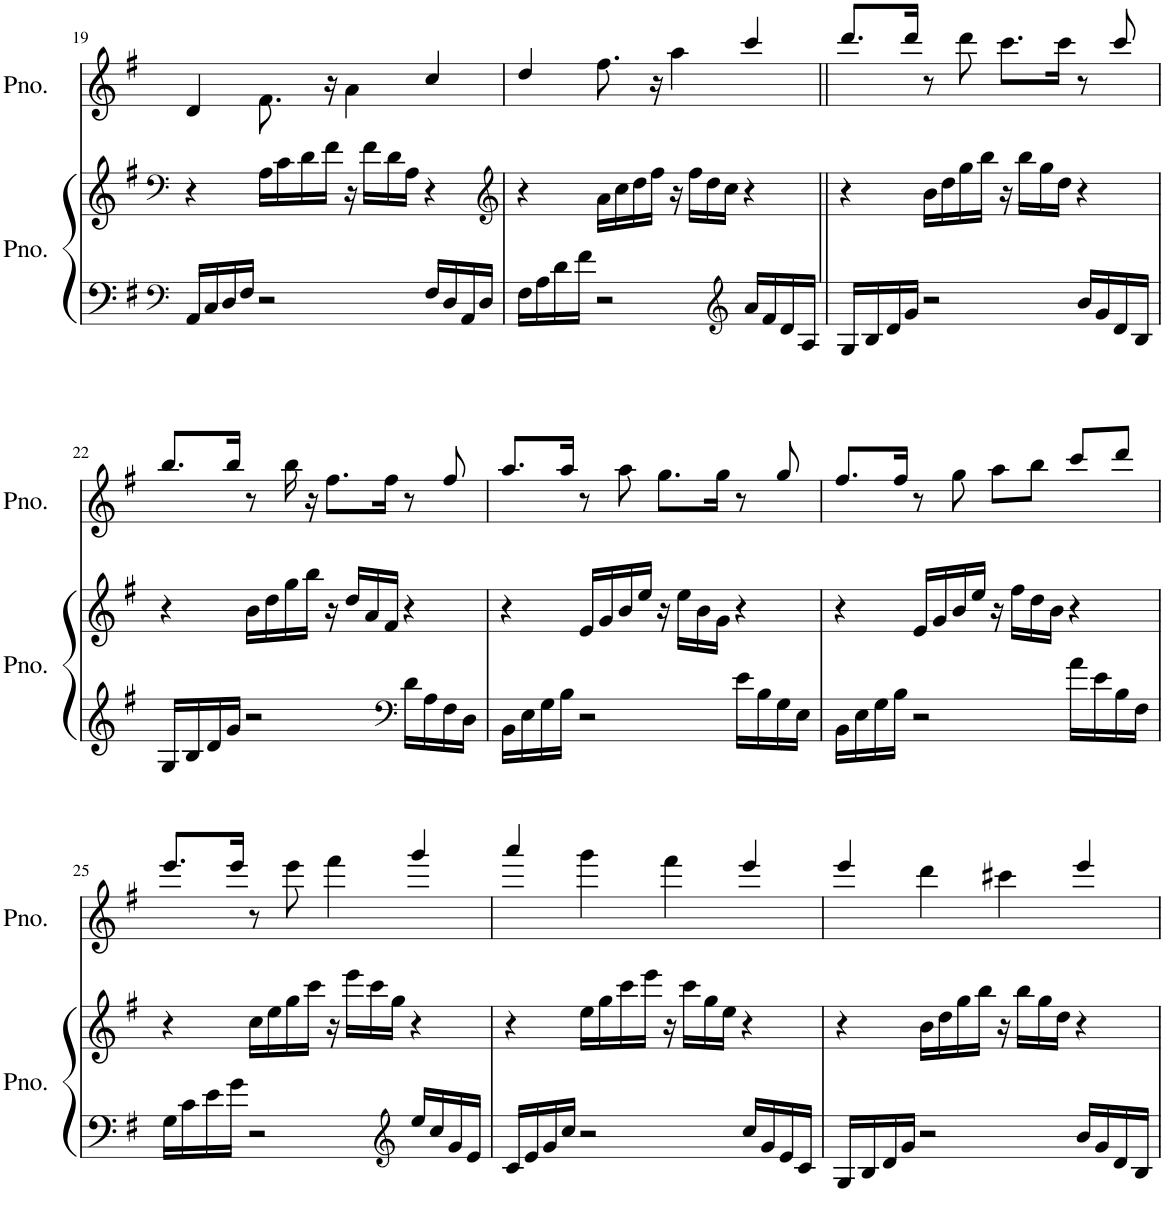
**kern	**kern	**kern
*part2	*part2	*part1
*staff3	*staff2	*staff1
*I"Piano	*	*I"Piano
*I'Pno.	*	*I'Pno.
!!LO:PB:g=z
*clefF4	*clefF4	*clefG2
*k[f#]	*k[f#]	*k[f#]
*M4/4	*M4/4	*M4/4
=19	=19	=19
16AA/LL	4r	4d/
16C/	.	.
16D/	.	.
16F#/JJ	.	.
2r	16A\LL	8.f#\
.	16c\	.
.	16d\	.
.	16f#\JJ	16r
.	16r	4a\
.	16f#\LL	.
.	16d\	.
.	16A\JJ	.
16F#/LL	4r	4cc/
16D/	.	.
16AA/	.	.
16D/JJ	.	.
=20	=20	=20
*	*clefG2	*
16F#\LL	4r	4dd/
16A\	.	.
16d\	.	.
16f#\JJ	.	.
2r	16a\LL	8.ff#\
.	16cc\	.
.	16dd\	.
.	16ff#\JJ	16r
.	16r	4aa\
.	16ff#\LL	.
.	16dd\	.
.	16cc\JJ	.
*clefG2	*	*
16a/LL	4r	4ccc/
16f#/	.	.
16d/	.	.
16A/JJ	.	.
=21||	=21||	=21||
16G/LL	4r	8.ddd/L
16B/	.	.
16d/	.	.
16g/JJ	.	16ddd/Jk
2r	16b\LL	8r
.	16dd\	.
.	16gg\	8ddd\
.	16bb\JJ	.
.	16r	8.ccc\L
.	16bb\LL	.
.	16gg\	.
.	16dd\JJ	16ccc\Jk
16b/LL	4r	8r
16g/	.	.
16d/	.	8ccc/
16B/JJ	.	.
!!LO:LB:g=z
=22	=22	=22
16G/LL	4r	8.bb/L
16B/	.	.
16d/	.	.
16g/JJ	.	16bb/Jk
2r	16b\LL	8r
.	16dd\	.
.	16gg\	16bb\
.	16bb\JJ	16r
.	16r	8.ff#\L
.	16dd/LL	.
.	16a/	.
.	16f#/JJ	16ff#\Jk
*clefF4	*	*
16d\LL	4r	8r
16A\	.	.
16F#\	.	8ff#/
16D\JJ	.	.
=23	=23	=23
16BB\LL	4r	8.aa/L
16E\	.	.
16G\	.	.
16B\JJ	.	16aa/Jk
2r	16e/LL	8r
.	16g/	.
.	16b/	8aa\
.	16ee/JJ	.
.	16r	8.gg\L
.	16ee\LL	.
.	16b\	.
.	16g\JJ	16gg\Jk
16e\LL	4r	8r
16B\	.	.
16G\	.	8gg/
16E\JJ	.	.
=24	=24	=24
16BB\LL	4r	8.ff#/L
16E\	.	.
16G\	.	.
16B\JJ	.	16ff#/Jk
2r	16e/LL	8r
.	16g/	.
.	16b/	8gg\
.	16ee/JJ	.
.	16r	8aa\L
.	16ff#\LL	.
.	16dd\	8bb\J
.	16b\JJ	.
16a\LL	4r	8ccc/L
16e\	.	.
16B\	.	8ddd/J
16F#\JJ	.	.
!!LO:LB:g=z
=25	=25	=25
16G\LL	4r	8.eee/L
16c\	.	.
16e\	.	.
16g\JJ	.	16eee/Jk
2r	16cc\LL	8r
.	16ee\	.
.	16gg\	8eee\
.	16ccc\JJ	.
.	16r	4fff#\
.	16eee\LL	.
.	16ccc\	.
.	16gg\JJ	.
*clefG2	*	*
16ee/LL	4r	4ggg/
16cc/	.	.
16g/	.	.
16e/JJ	.	.
=26	=26	=26
16c/LL	4r	4aaa/
16e/	.	.
16g/	.	.
16cc/JJ	.	.
2r	16ee\LL	4ggg\
.	16gg\	.
.	16ccc\	.
.	16eee\JJ	.
.	16r	4fff#\
.	16ccc\LL	.
.	16gg\	.
.	16ee\JJ	.
16cc/LL	4r	4eee/
16g/	.	.
16e/	.	.
16c/JJ	.	.
=27	=27	=27
16G/LL	4r	4eee/
16B/	.	.
16d/	.	.
16g/JJ	.	.
2r	16b\LL	4ddd\
.	16dd\	.
.	16gg\	.
.	16bb\JJ	.
.	16r	4ccc#X\
.	16bb\LL	.
.	16gg\	.
.	16dd\JJ	.
16b/LL	4r	4eee/
16g/	.	.
16d/	.	.
16B/JJ	.	.
=	=	=
*-	*-	*-
